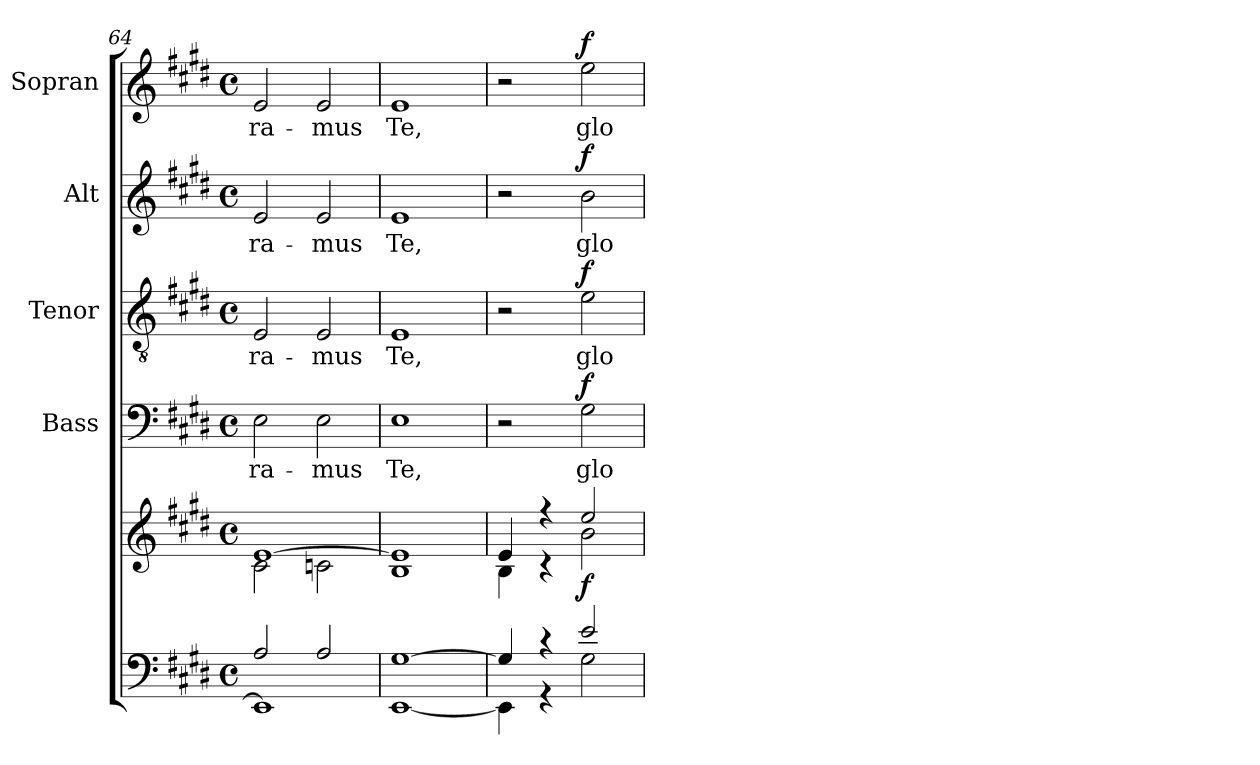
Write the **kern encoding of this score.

**kern	**kern	**dynam	**kern	**text	**dynam	**kern	**text	**dynam	**kern	**text	**dynam	**kern	**text	**dynam
*part5	*part5	*part5	*part4	*part4	*part4	*part3	*part3	*part3	*part2	*part2	*part2	*part1	*part1	*part1
*staff6	*staff5	*staff5/6	*staff4	*staff4	*staff4	*staff3	*staff3	*staff3	*staff2	*staff2	*staff2	*staff1	*staff1	*staff1
*	*	*	*I"Bass	*	*	*I"Tenor	*	*	*I"Alt	*	*	*I"Sopran	*	*
*	*	*	*I'B.	*	*	*I'T.	*	*	*I'A.	*	*	*I'S.	*	*
*clefF4	*clefG2	*	*clefF4	*	*	*clefGv2	*	*	*clefG2	*	*	*clefG2	*	*
*k[f#c#g#d#]	*k[f#c#g#d#]	*	*k[f#c#g#d#]	*	*	*k[f#c#g#d#]	*	*	*k[f#c#g#d#]	*	*	*k[f#c#g#d#]	*	*
*E:	*E:	*	*E:	*	*	*E:	*	*	*E:	*	*	*E:	*	*
*M4/4	*M4/4	*	*M4/4	*	*	*M4/4	*	*	*M4/4	*	*	*M4/4	*	*
*met(c)	*met(c)	*	*met(c)	*	*	*met(c)	*	*	*met(c)	*	*	*met(c)	*	*
=64	=64	=64	=64	=64	=64	=64	=64	=64	=64	=64	=64	=64	=64	=64
*^	*^	*	*	*	*	*	*	*	*	*	*	*	*	*
!	!	!	!	!	!	!LO:LY:b	!	!	!LO:LY:b	!	!	!LO:LY:b	!	!	!LO:LY:b	!
2A/	1EE]	[>1e	2c#\	.	2E\	-ra-	.	2E/	-ra-	.	2e/	-ra-	.	2e/	-ra-	.
!	!	!	!	!	!	!LO:LY:b	!	!	!LO:LY:b	!	!	!LO:LY:b	!	!	!LO:LY:b	!
2A/	.	.	2cn\	.	2E\	-mus	.	2E/	-mus	.	2e/	-mus	.	2e/	-mus	.
=65	=65	=65	=65	=65	=65	=65	=65	=65	=65	=65	=65	=65	=65	=65	=65	=65
!	!	!	!	!	!	!LO:LY:b	!	!	!LO:LY:b	!	!	!LO:LY:b	!	!	!LO:LY:b	!
[>1G#	[<1EE	1e]	1B	.	1E	Te,	.	1E	Te,	.	1e	Te,	.	1e	Te,	.
=66	=66	=66	=66	=66	=66	=66	=66	=66	=66	=66	=66	=66	=66	=66	=66	=66
4G#/]	4EE\]	4e/	4B\	.	2r	.	.	2r	.	.	2r	.	.	2r	.	.
4r	4r	4r	4r	.	.	.	.	.	.	.	.	.	.	.	.	.
!	!	!	!	!LO:DY:b	!	!LO:LY:b	!LO:DY:a	!	!LO:LY:b	!LO:DY:a	!	!LO:LY:b	!LO:DY:a	!	!LO:LY:b	!LO:DY:a
2e/	2G#\	2ee/	2b\	f	2G#\	glo-	f	2e\	glo-	f	2b\	glo-	f	2ee\	glo-	f
*v	*v	*	*	*	*	*	*	*	*	*	*	*	*	*	*	*
*	*v	*v	*	*	*	*	*	*	*	*	*	*	*	*	*
=	=	=	=	=	=	=	=	=	=	=	=	=	=	=
*-	*-	*-	*-	*-	*-	*-	*-	*-	*-	*-	*-	*-	*-	*-
